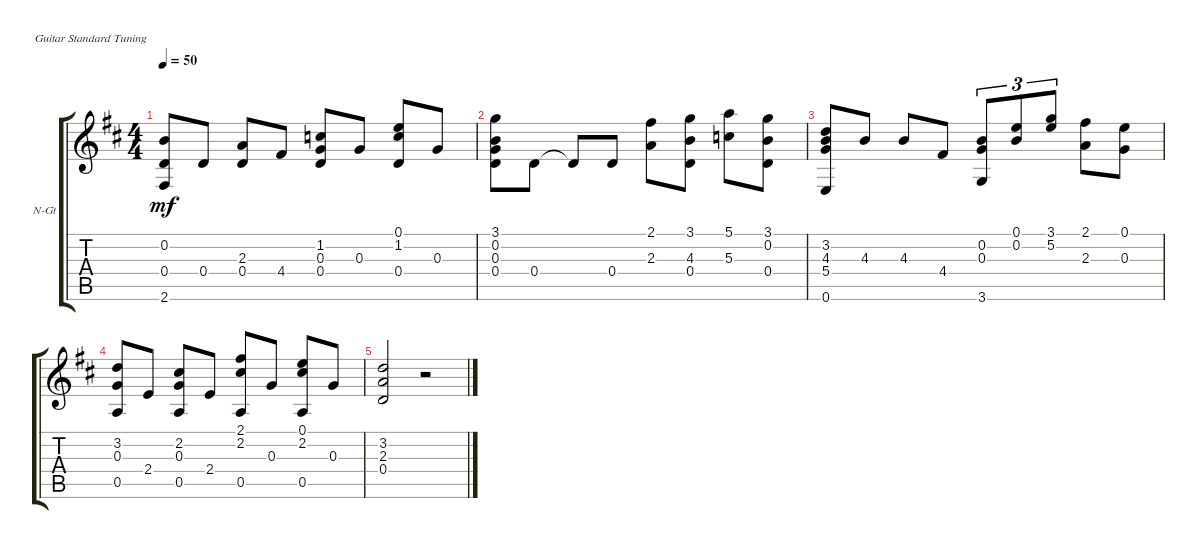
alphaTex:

\defaultSystemsLayout 4
\bracketExtendMode groupsimilarinstruments
\firstSystemTrackNameOrientation horizontal
\otherSystemsTrackNameOrientation horizontal
\track ("Nylon Guitar" "N-Gt") {instrument acousticguitarnylon}
\staff {score tabs}
\tuning (E4 B3 G3 D3 A2 E2)
\ts (4 4)
\tempo 50
\clef g2
\ks d
(0.2 0.4 2.6).8{dy mf} 0.4.8 (2.3 0.4).8 4.4.8 (1.2 0.3 0.4).8 0.3.8 (0.1 1.2 0.4).8 0.3.8 |
(3.1 0.2 0.3 0.4).8 0.4.8 0.4{t}.8 0.4.8 (2.1 2.3).8 (3.1 4.3 0.4).8 (5.1 5.3).8 (3.1 0.2 0.4).8 |
(3.2 4.3 5.4 0.6).8 4.3.8 4.3.8 4.4.8 (0.2 0.3 3.6).8{tu (3 2)} (0.1 0.2).8{tu (3 2)} (3.1 5.2).8{tu (3 2)} (2.1 2.3).8 (0.3 0.1).8 |
(3.2 0.3 0.5).8 2.4.8 (2.2 0.3 0.5).8 2.4.8 (2.1 2.2 0.5).8 0.3.8 (0.1 2.2 0.5).8 0.3.8 |
(3.2 2.3 0.4).2 r.2
